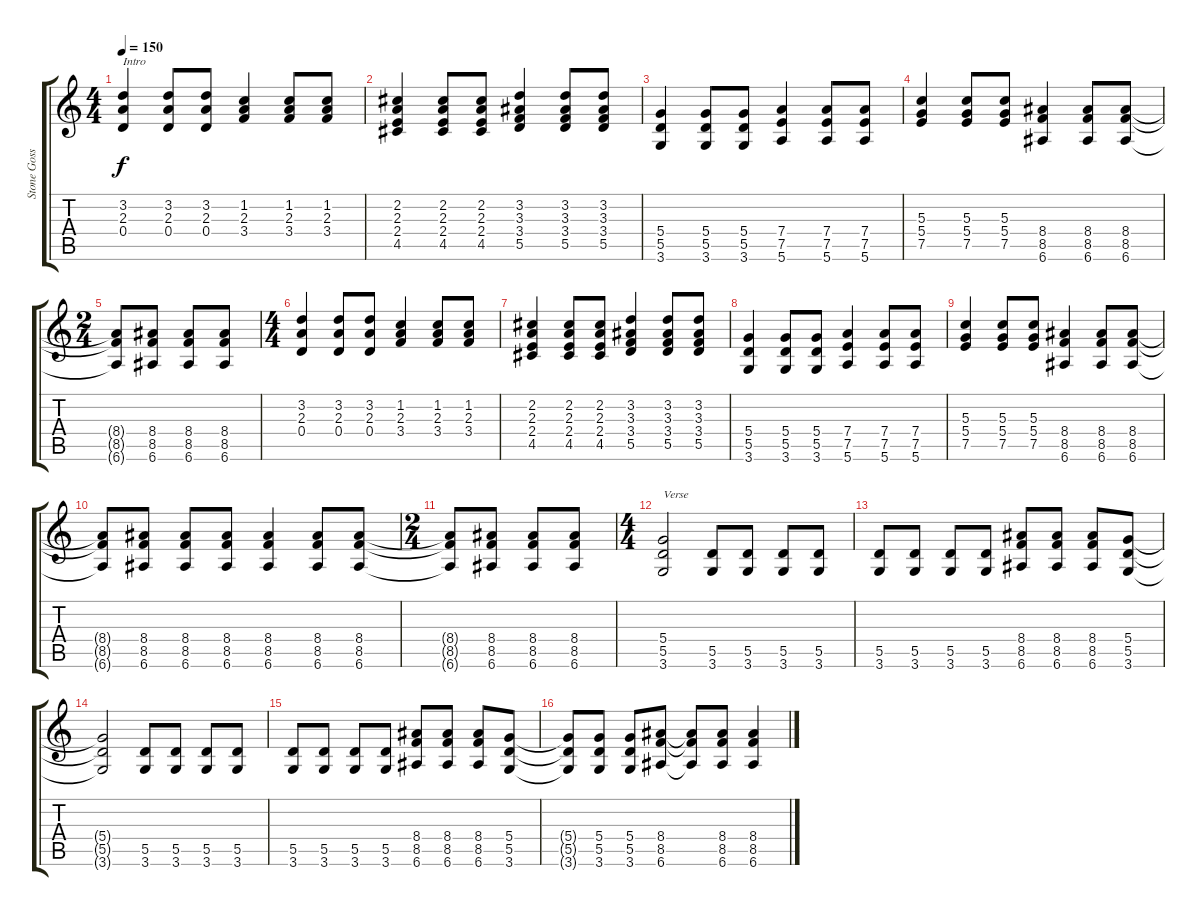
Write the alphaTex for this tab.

\track ("Stone Gossard" "Stone Goss") {instrument distortionguitar}
\staff {score tabs}
\tuning (E4 B3 G3 D3 A2 E2) {hide}
\ts (4 4)
\tempo 150
\clef g2
\ks c
(3.2 2.3 0.4).4{txt "Intro" dy f instrument distortionguitar} (3.2 2.3 0.4).8 (3.2 2.3 0.4).8 (1.2 2.3 3.4).4 (1.2 2.3 3.4).8 (1.2 2.3 3.4).8 |
(2.2 2.3 2.4 4.5).4 (2.2 2.3 2.4 4.5).8 (2.2 2.3 2.4 4.5).8 (3.2 3.3 3.4 5.5).4 (3.2 3.3 3.4 5.5).8 (3.2 3.3 3.4 5.5).8 |
(5.4 5.5 3.6).4 (5.4 5.5 3.6).8 (5.4 5.5 3.6).8 (7.4 7.5 5.6).4 (7.4 7.5 5.6).8 (7.4 7.5 5.6).8 |
(5.3 5.4 7.5).4 (5.3 5.4 7.5).8 (5.3 5.4 7.5).8 (8.4 8.5 6.6).4 (8.4 8.5 6.6).8 (8.4 8.5 6.6).8 |
\ts (2 4)
(8.4{t} 8.5{t} 6.6{t}).8 (8.4 8.5 6.6).8 (8.4 8.5 6.6).8 (8.4 8.5 6.6).8 |
\ts (4 4)
(3.2 2.3 0.4).4 (3.2 2.3 0.4).8 (3.2 2.3 0.4).8 (1.2 2.3 3.4).4 (1.2 2.3 3.4).8 (1.2 2.3 3.4).8 |
(2.2 2.3 2.4 4.5).4 (2.2 2.3 2.4 4.5).8 (2.2 2.3 2.4 4.5).8 (3.2 3.3 3.4 5.5).4 (3.2 3.3 3.4 5.5).8 (3.2 3.3 3.4 5.5).8 |
(5.4 5.5 3.6).4 (5.4 5.5 3.6).8 (5.4 5.5 3.6).8 (7.4 7.5 5.6).4 (7.4 7.5 5.6).8 (7.4 7.5 5.6).8 |
(5.3 5.4 7.5).4 (5.3 5.4 7.5).8 (5.3 5.4 7.5).8 (8.4 8.5 6.6).4 (8.4 8.5 6.6).8 (8.4 8.5 6.6).8 |
(8.4{t} 8.5{t} 6.6{t}).8 (8.4 8.5 6.6).8 (8.4 8.5 6.6).8 (8.4 8.5 6.6).8 (8.4 8.5 6.6).4 (8.4 8.5 6.6).8 (8.4 8.5 6.6).8 |
\ts (2 4)
(8.4{t} 8.5{t} 6.6{t}).8 (8.4 8.5 6.6).8 (8.4 8.5 6.6).8 (8.4 8.5 6.6).8 |
\ts (4 4)
(5.4 5.5 3.6).2{txt "Verse"} (5.5 3.6).8 (5.5 3.6).8 (5.5 3.6).8 (5.5 3.6).8 |
(5.5 3.6).8 (5.5 3.6).8 (5.5 3.6).8 (5.5 3.6).8 (8.4 8.5 6.6).8 (8.4 8.5 6.6).8 (8.4 8.5 6.6).8 (5.4 5.5 3.6).8 |
(5.4{t} 5.5{t} 3.6{t}).2 (5.5 3.6).8 (5.5 3.6).8 (5.5 3.6).8 (5.5 3.6).8 |
(5.5 3.6).8 (5.5 3.6).8 (5.5 3.6).8 (5.5 3.6).8 (8.4 8.5 6.6).8 (8.4 8.5 6.6).8 (8.4 8.5 6.6).8 (5.4 5.5 3.6).8 |
(5.4{t} 5.5{t} 3.6{t}).8 (5.4 5.5 3.6).8 (5.4 5.5 3.6).8 (8.4 8.5 6.6).8 (8.4{t} 8.5{t} 6.6{t}).8 (8.4 8.5 6.6).8 (8.4 8.5 6.6).4
